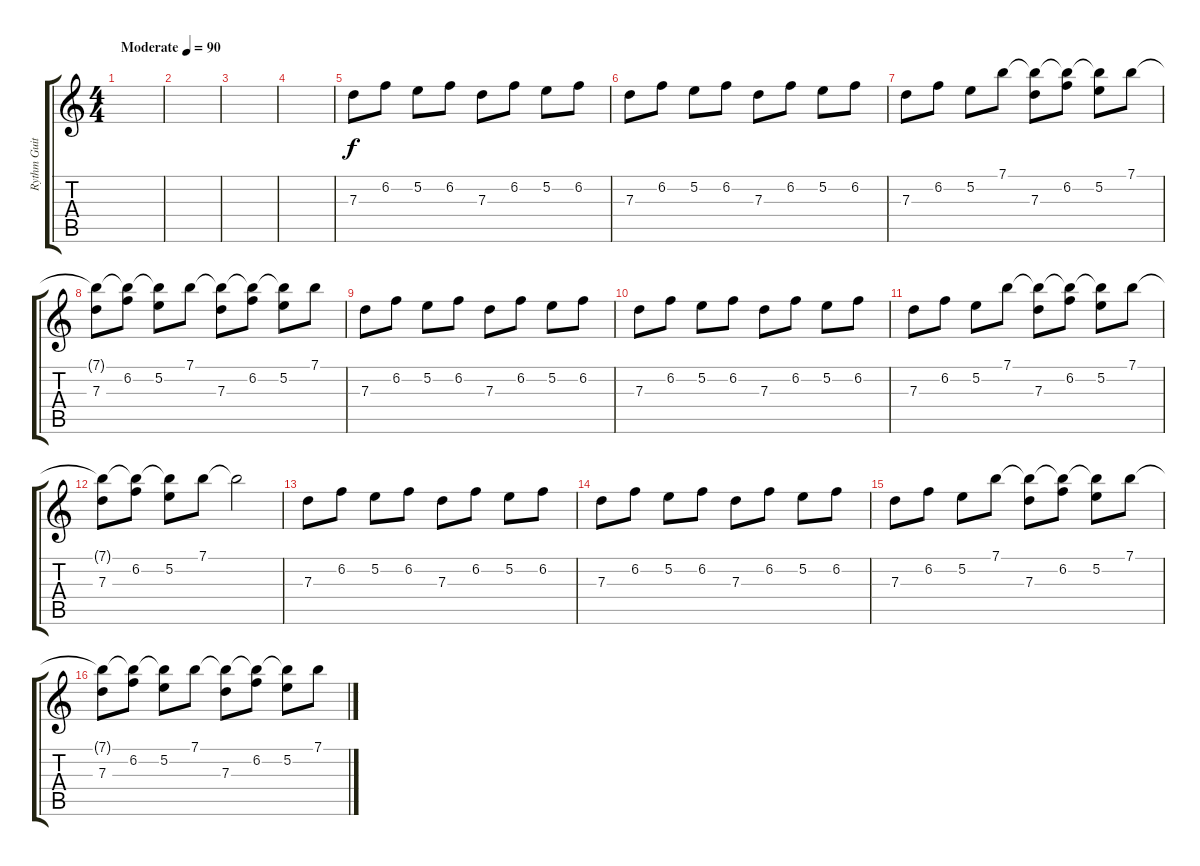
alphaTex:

\track ("Rythm Guitar" "Rythm Guit") {instrument electricguitarclean}
\staff {score tabs}
\tuning (E4 B3 G3 D3 A2 E2) {hide}
\ts (4 4)
\tempo (90 "Moderate")
\clef g2
\ks c
|
|
|
|
7.3.8 6.2.8 5.2.8 6.2.8 7.3.8 6.2.8 5.2.8 6.2.8 |
7.3.8 6.2.8 5.2.8 6.2.8 7.3.8 6.2.8 5.2.8 6.2.8 |
7.3.8 6.2.8 5.2.8 7.1.8 (7.1{t} 7.3).8 (7.1{t} 6.2).8 (7.1{t} 5.2).8 7.1.8 |
(7.1{t} 7.3).8 (7.1{t} 6.2).8 (7.1{t} 5.2).8 7.1.8 (7.1{t} 7.3).8 (7.1{t} 6.2).8 (7.1{t} 5.2).8 7.1.8 |
7.3.8 6.2.8 5.2.8 6.2.8 7.3.8 6.2.8 5.2.8 6.2.8 |
7.3.8 6.2.8 5.2.8 6.2.8 7.3.8 6.2.8 5.2.8 6.2.8 |
7.3.8 6.2.8 5.2.8 7.1.8 (7.1{t} 7.3).8 (7.1{t} 6.2).8 (7.1{t} 5.2).8 7.1.8 |
(7.1{t} 7.3).8 (7.1{t} 6.2).8 (7.1{t} 5.2).8 7.1.8 7.1{t}.2 |
7.3.8 6.2.8 5.2.8 6.2.8 7.3.8 6.2.8 5.2.8 6.2.8 |
7.3.8 6.2.8 5.2.8 6.2.8 7.3.8 6.2.8 5.2.8 6.2.8 |
7.3.8 6.2.8 5.2.8 7.1.8 (7.1{t} 7.3).8 (7.1{t} 6.2).8 (7.1{t} 5.2).8 7.1.8 |
(7.1{t} 7.3).8 (7.1{t} 6.2).8 (7.1{t} 5.2).8 7.1.8 (7.1{t} 7.3).8 (7.1{t} 6.2).8 (7.1{t} 5.2).8 7.1.8
